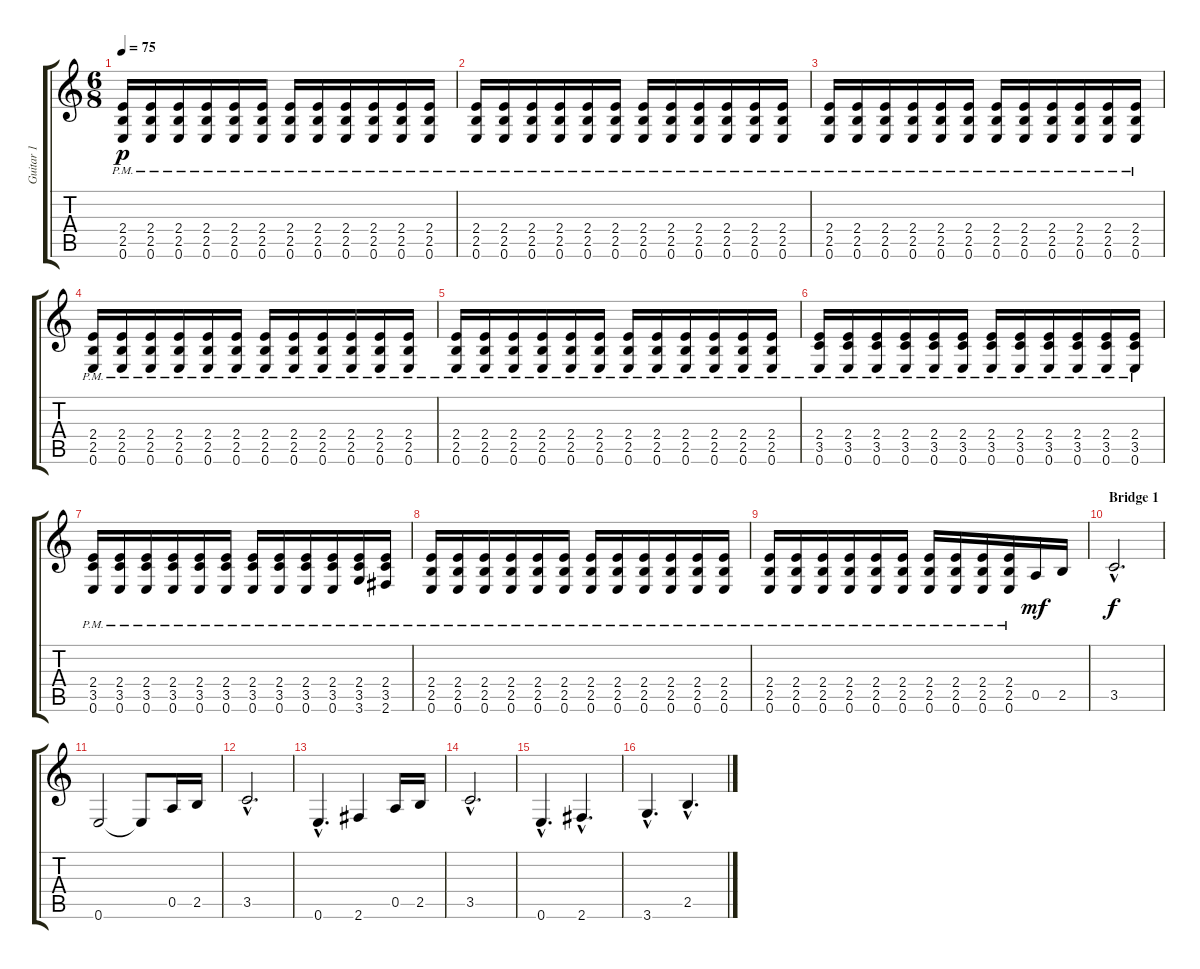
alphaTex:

\track ("Guitar 1" "Guitar 1") {instrument distortionguitar}
\staff {score tabs}
\tuning (E4 B3 G3 D3 A2 E2) {hide}
\ts (6 8)
\tempo 75
\clef g2
\ks c
(2.4{pm} 2.5{pm} 0.6{pm}).16{dy p} (2.4{pm} 2.5{pm} 0.6{pm}).16 (2.4{pm} 2.5{pm} 0.6{pm}).16 (2.4{pm} 2.5{pm} 0.6{pm}).16 (2.4{pm} 2.5{pm} 0.6{pm}).16 (2.4{pm} 2.5{pm} 0.6{pm}).16 (2.4{pm} 2.5{pm} 0.6{pm}).16 (2.4{pm} 2.5{pm} 0.6{pm}).16 (2.4{pm} 2.5{pm} 0.6{pm}).16 (2.4{pm} 2.5{pm} 0.6{pm}).16 (2.4{pm} 2.5{pm} 0.6{pm}).16 (2.4{pm} 2.5{pm} 0.6{pm}).16 |
(2.4{pm} 2.5{pm} 0.6{pm}).16 (2.4{pm} 2.5{pm} 0.6{pm}).16 (2.4{pm} 2.5{pm} 0.6{pm}).16 (2.4{pm} 2.5{pm} 0.6{pm}).16 (2.4{pm} 2.5{pm} 0.6{pm}).16 (2.4{pm} 2.5{pm} 0.6{pm}).16 (2.4{pm} 2.5{pm} 0.6{pm}).16 (2.4{pm} 2.5{pm} 0.6{pm}).16 (2.4{pm} 2.5{pm} 0.6{pm}).16 (2.4{pm} 2.5{pm} 0.6{pm}).16 (2.4{pm} 2.5{pm} 0.6{pm}).16 (2.4{pm} 2.5{pm} 0.6{pm}).16 |
(2.4{pm} 2.5{pm} 0.6{pm}).16 (2.4{pm} 2.5{pm} 0.6{pm}).16 (2.4{pm} 2.5{pm} 0.6{pm}).16 (2.4{pm} 2.5{pm} 0.6{pm}).16 (2.4{pm} 2.5{pm} 0.6{pm}).16 (2.4{pm} 2.5{pm} 0.6{pm}).16 (2.4{pm} 2.5{pm} 0.6{pm}).16 (2.4{pm} 2.5{pm} 0.6{pm}).16 (2.4{pm} 2.5{pm} 0.6{pm}).16 (2.4{pm} 2.5{pm} 0.6{pm}).16 (2.4{pm} 2.5{pm} 0.6{pm}).16 (2.4{pm} 2.5{pm} 0.6{pm}).16 |
(2.4{pm} 2.5{pm} 0.6{pm}).16 (2.4{pm} 2.5{pm} 0.6{pm}).16 (2.4{pm} 2.5{pm} 0.6{pm}).16 (2.4{pm} 2.5{pm} 0.6{pm}).16 (2.4{pm} 2.5{pm} 0.6{pm}).16 (2.4{pm} 2.5{pm} 0.6{pm}).16 (2.4{pm} 2.5{pm} 0.6{pm}).16 (2.4{pm} 2.5{pm} 0.6{pm}).16 (2.4{pm} 2.5{pm} 0.6{pm}).16 (2.4{pm} 2.5{pm} 0.6{pm}).16 (2.4{pm} 2.5{pm} 0.6{pm}).16 (2.4{pm} 2.5{pm} 0.6{pm}).16 |
(2.4{pm} 2.5{pm} 0.6{pm}).16 (2.4{pm} 2.5{pm} 0.6{pm}).16 (2.4{pm} 2.5{pm} 0.6{pm}).16 (2.4{pm} 2.5{pm} 0.6{pm}).16 (2.4{pm} 2.5{pm} 0.6{pm}).16 (2.4{pm} 2.5{pm} 0.6{pm}).16 (2.4{pm} 2.5{pm} 0.6{pm}).16 (2.4{pm} 2.5{pm} 0.6{pm}).16 (2.4{pm} 2.5{pm} 0.6{pm}).16 (2.4{pm} 2.5{pm} 0.6{pm}).16 (2.4{pm} 2.5{pm} 0.6{pm}).16 (2.4{pm} 2.5{pm} 0.6{pm}).16 |
(2.4{pm} 3.5{pm} 0.6{pm}).16 (2.4{pm} 3.5{pm} 0.6{pm}).16 (2.4{pm} 3.5{pm} 0.6{pm}).16 (2.4{pm} 3.5{pm} 0.6{pm}).16 (2.4{pm} 3.5{pm} 0.6{pm}).16 (2.4{pm} 3.5{pm} 0.6{pm}).16 (2.4{pm} 3.5{pm} 0.6{pm}).16 (2.4{pm} 3.5{pm} 0.6{pm}).16 (2.4{pm} 3.5{pm} 0.6{pm}).16 (2.4{pm} 3.5{pm} 0.6{pm}).16 (2.4{pm} 3.5{pm} 0.6{pm}).16 (2.4{pm} 3.5{pm} 0.6{pm}).16 |
(2.4{pm} 3.5{pm} 0.6{pm}).16 (2.4{pm} 3.5{pm} 0.6{pm}).16 (2.4{pm} 3.5{pm} 0.6{pm}).16 (2.4{pm} 3.5{pm} 0.6{pm}).16 (2.4{pm} 3.5{pm} 0.6{pm}).16 (2.4{pm} 3.5{pm} 0.6{pm}).16 (2.4{pm} 3.5{pm} 0.6{pm}).16 (2.4{pm} 3.5{pm} 0.6{pm}).16 (2.4{pm} 3.5{pm} 0.6{pm}).16 (2.4{pm} 3.5{pm} 0.6{pm}).16 (2.4{pm} 3.5{pm} 3.6{pm}).16 (2.4{pm} 3.5{pm} 2.6{pm}).16 |
(2.4{pm} 2.5{pm} 0.6{pm}).16 (2.4{pm} 2.5{pm} 0.6{pm}).16 (2.4{pm} 2.5{pm} 0.6{pm}).16 (2.4{pm} 2.5{pm} 0.6{pm}).16 (2.4{pm} 2.5{pm} 0.6{pm}).16 (2.4{pm} 2.5{pm} 0.6{pm}).16 (2.4{pm} 2.5{pm} 0.6{pm}).16 (2.4{pm} 2.5{pm} 0.6{pm}).16 (2.4{pm} 2.5{pm} 0.6{pm}).16 (2.4{pm} 2.5{pm} 0.6{pm}).16 (2.4{pm} 2.5{pm} 0.6{pm}).16 (2.4{pm} 2.5{pm} 0.6{pm}).16 |
(2.4{pm} 2.5{pm} 0.6{pm}).16 (2.4{pm} 2.5{pm} 0.6{pm}).16 (2.4{pm} 2.5{pm} 0.6{pm}).16 (2.4{pm} 2.5{pm} 0.6{pm}).16 (2.4{pm} 2.5{pm} 0.6{pm}).16 (2.4{pm} 2.5{pm} 0.6{pm}).16 (2.4{pm} 2.5{pm} 0.6{pm}).16 (2.4{pm} 2.5{pm} 0.6{pm}).16 (2.4{pm} 2.5{pm} 0.6{pm}).16 (2.4{pm} 2.5{pm} 0.6{pm}).16 0.5.16{dy mf} 2.5.16 |
\section ("" "Bridge 1")
3.5{hac}.2{d dy f} |
0.6.2 0.6{t}.8 0.5.16 2.5.16 |
3.5{hac}.2{d} |
0.6{hac}.4{d} 2.6.4 0.5.16 2.5.16 |
3.5{hac}.2{d} |
0.6{hac}.4{d} 2.6{hac}.4{d} |
3.6{hac}.4{d} 2.5{hac}.4{d}
